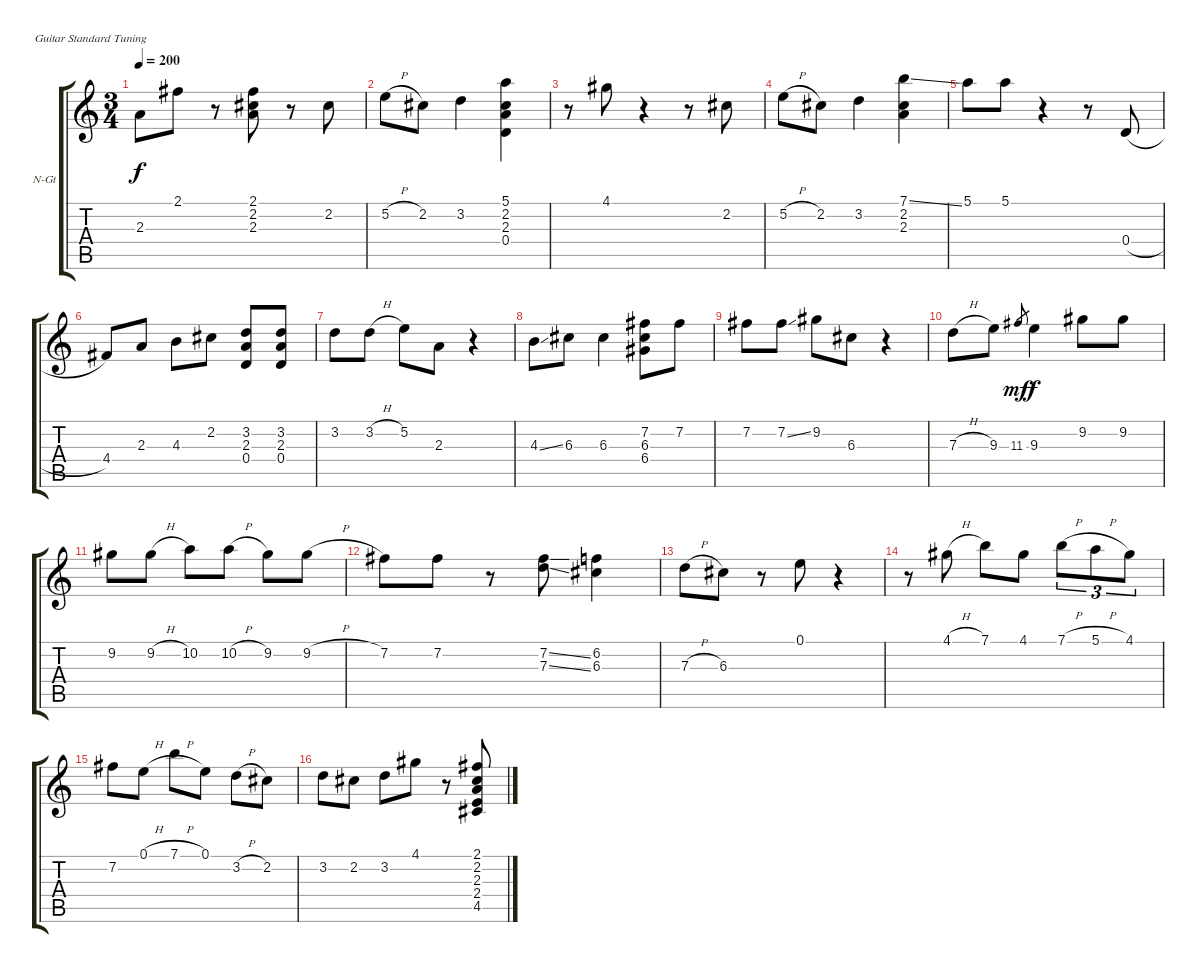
\bracketExtendMode groupsimilarinstruments
\firstSystemTrackNameOrientation horizontal
\otherSystemsTrackNameOrientation horizontal
\track ("Piste 1" "N-Gt") {instrument acousticguitarnylon}
\staff {score tabs}
\tuning (E4 B3 G3 D3 A2 E2)
\ts (3 4)
\tempo 200
\clef g2
\ks c
2.3.8{dy f} 2.1.8 r.8 (2.1 2.2 2.3).8 r.8 2.2.8 |
5.2{h}.8 2.2.8 3.2.4 (5.1 2.2 2.3 0.4).4 |
r.8 4.1.8 r.4 r.8 2.2.8 |
5.2{h}.8 2.2.8 3.2.4 (7.1{ss} 2.2 2.3).4 |
5.1.8 5.1.8 r.4 r.8 0.4{h}.8 |
4.4.8 2.3.8 4.3.8 2.2.8 (3.2 2.3 0.4).8 (3.2 2.3 0.4).8 |
3.2.8 3.2{h}.8 5.2.8 2.3.8 r.4 |
4.3{ss}.8 6.3.8 6.3.4 (7.2 6.3 6.4).8 7.2.8 |
7.2.8 7.2{ss}.8 9.2.8 6.3.8 r.4 |
7.3{h}.8 9.3.8 11.3.8{gr dy mf} 9.3.4{dy f} 9.2.8 9.2.8 |
9.2.8 9.2{h}.8 10.2.8 10.2{h}.8 9.2.8 9.2{h}.8 |
7.2.8 7.2.8 r.8 (7.2{ss} 7.3{ss}).8 (6.2 6.3).4 |
7.3{h}.8 6.3.8 r.8 0.1.8 r.4 |
r.8 4.1{h}.8 7.1.8 4.1.8 7.1{h}.8{tu (3 2)} 5.1{h}.8{tu (3 2)} 4.1.8{tu (3 2)} |
7.2.8 0.1{h}.8 7.1{h}.8 0.1.8 3.2{h}.8 2.2.8 |
3.2.8 2.2.8 3.2.8 4.1.8 r.8 (2.1 2.2 2.3 2.4 4.5).8
